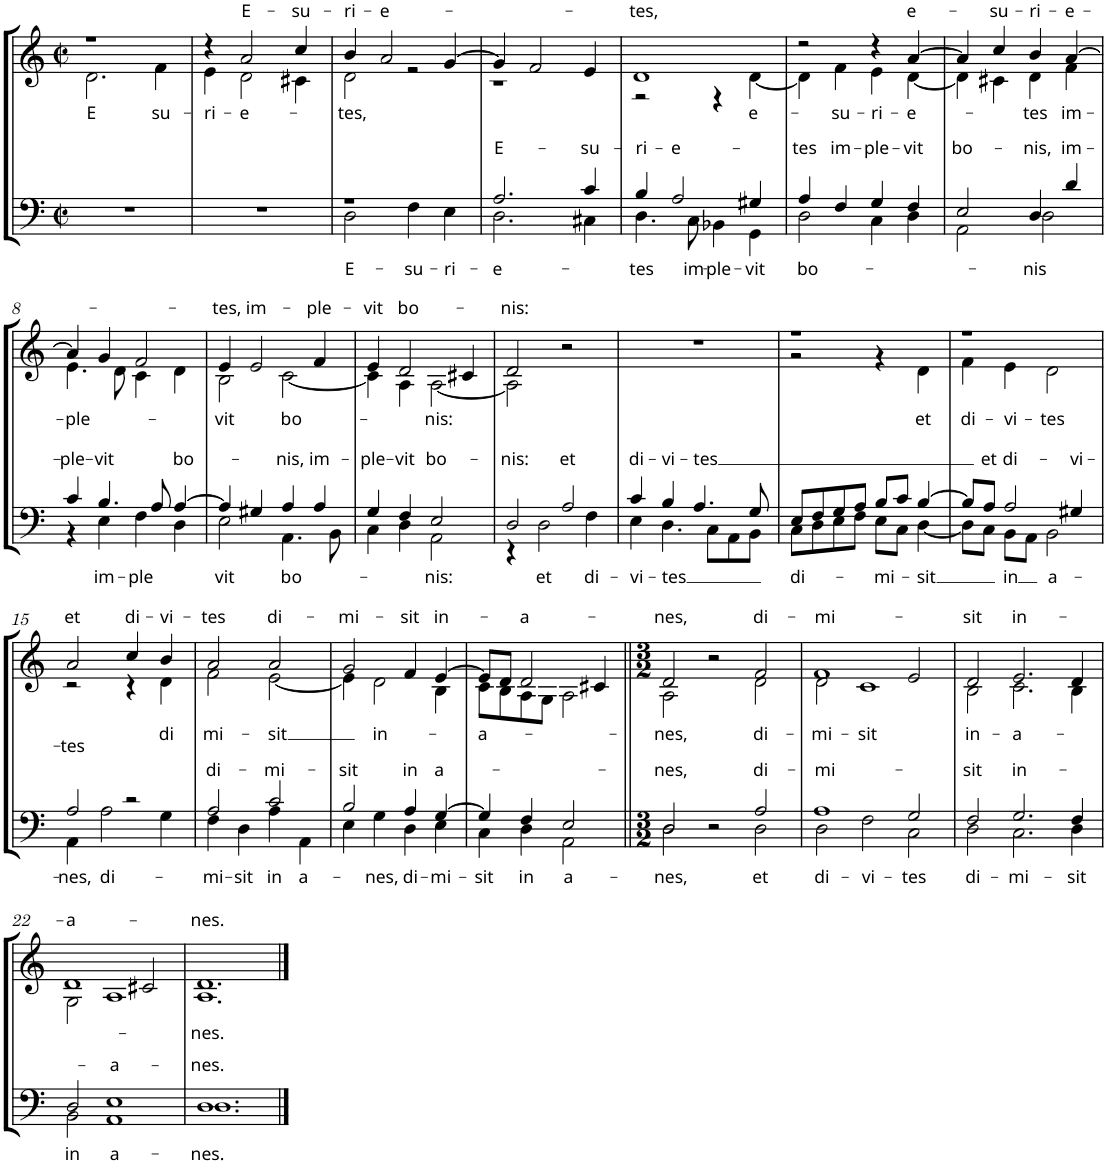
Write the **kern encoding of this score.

**kern	**text	**text	**kern	**text	**text
*part2	*part2	*part2	*part1	*part1	*part1
*staff2	*staff2	*staff2	*staff1	*staff1	*staff1
*I"Bass (2)	*	*	*I"Soprano	*	*
*I'B	*	*	*I'S	*	*
*clefF4	*	*	*clefG2	*	*
*k[]	*	*	*k[]	*	*
*M2/2	*	*	*M2/2	*	*
*met(c|)	*	*	*met(c|)	*	*
=1	=1	=1	=1	=1	=1
*	*	*	*^	*	*
!	!	!	!	!	!LO:LY:b	!
1r	.	.	1r	2.d\	E	.
!	!	!	!	!	!LO:LY:b	!
.	.	.	.	4f\	su-	.
=2	=2	=2	=2	=2	=2	=2
!	!	!	!	!	!LO:LY:b	!
1r	.	.	4r	4e\	-ri-	.
!	!	!	!	!	!	!LO:LY:a
!	!	!	!	!	!LO:LY:b	!
.	.	.	2a/	2d\	-e-	E-
!	!	!	!	!	!	!LO:LY:a
.	.	.	4cc/	4c#X\	.	-su-
=3	=3	=3	=3	=3	=3	=3
*^	*	*	*	*	*	*
!	!	!LO:LY:b	!	!	!	!	!LO:LY:a
!	!	!	!	!	!	!LO:LY:b	!
1r	2D\	E-	.	4b/	2d\	-tes,	-ri-
!	!	!	!	!	!	!	!LO:LY:a
.	.	.	.	2a/	.	.	-e-
!	!	!LO:LY:b	!	!	!	!	!
.	4F\	-su-	.	.	2r	.	.
!	!	!LO:LY:b	!	!	!	!	!
.	4E\	-ri-	.	[>4g/	.	.	.
=4	=4	=4	=4	=4	=4	=4	=4
!	!	!LO:LY:a	!	!	!	!	!
!	!	!LO:LY:b	!	!	!	!	!
2.A/	2.D\	-e-	.	4g/]	1r	.	.
.	.	.	.	2f/	.	.	.
!	!	!LO:LY:a	!	!	!	!	!
4c/	4C#X\	-su-	.	4e/	.	.	.
=5	=5	=5	=5	=5	=5	=5	=5
!	!	!LO:LY:a	!	!	!	!	!
!	!	!LO:LY:b	!	!	!	!	!LO:LY:a
4B/	4.D\	-tes	.	1d	2r	.	-tes,
!	!	!LO:LY:a	!	!	!	!	!
2A/	.	-e-	.	.	.	.	.
!	!	!LO:LY:b	!	!	!	!	!
.	8C\	im-	.	.	.	.	.
!	!	!LO:LY:b	!	!	!	!	!
.	4BB-X\	-ple-	.	.	4r	.	.
!	!	!LO:LY:b	!	!	!	!LO:LY:b	!
4G#X/	4GG\	-vit	.	.	[<4d\	e-	.
=6	=6	=6	=6	=6	=6	=6	=6
!	!	!LO:LY:a	!	!	!	!	!
!	!	!LO:LY:b	!	!	!	!	!
4A/	2D\	bo-	.	2r	4d\]	.	.
!	!	!LO:LY:a	!	!	!	!LO:LY:b	!
4F/	.	im-	.	.	4f\	-su-	.
!	!	!LO:LY:a	!	!	!	!LO:LY:b	!
4G/	4C\	-ple-	.	4r	4e\	-ri-	.
!	!	!LO:LY:a	!	!	!	!	!LO:LY:a
!	!	!	!	!	!	!LO:LY:b	!
4F/	4D\	-vit	.	[>4a/	[<4d\	-e-	e-
=7	=7	=7	=7	=7	=7	=7	=7
!	!	!LO:LY:a	!	!	!	!	!
2E/	2AA\	bo-	.	4a/]	4d\]	.	.
!	!	!	!	!	!	!	!LO:LY:a
.	.	.	.	4cc/	4c#X\	.	-su-
!	!	!LO:LY:a	!	!	!	!	!
!	!	!LO:LY:b	!	!	!	!	!LO:LY:a
!	!	!	!	!	!	!LO:LY:b	!
4D/	2D\	-nis	.	4b/	4d\	-tes	-ri-
!	!	!LO:LY:a	!	!	!	!	!LO:LY:a
!	!	!	!	!	!	!LO:LY:b	!
4d/	.	im-	.	[>4a/	4f\	im-	-e-
!!LO:LB:g=z	!!
=8	=8	=8	=8	=8	=8	=8	=8
!	!	!LO:LY:a	!	!	!	!LO:LY:b	!
4c/	4r	-ple-	.	4a/]	4.e\	-ple-	.
!	!	!LO:LY:a	!	!	!	!	!
!	!	!LO:LY:b	!	!	!	!	!
4.B/	4E\	im-	.	4g/	.	.	.
.	.	.	.	.	8d\	.	.
!	!	!LO:LY:b	!	!	!	!	!
.	4F\	-ple	.	2f/	4c\	.	.
8A/	.	.	.	.	.	.	.
!	!	!LO:LY:a	!	!	!	!	!
[>4A/	4D\	bo-	.	.	4d\	.	.
=9	=9	=9	=9	=9	=9	=9	=9
!	!	!LO:LY:b	!	!	!	!	!LO:LY:a
!	!	!	!	!	!	!LO:LY:b	!
4A/]	2E\	-vit	.	4e/	2B\	-vit	-tes,
!	!	!	!	!	!	!	!LO:LY:a
4G#X/	.	.	.	2e/	.	.	im-
!	!	!LO:LY:a	!	!	!	!	!
!	!	!LO:LY:b	!	!	!	!LO:LY:b	!
4A/	4.AA\	bo-	.	.	[<2c\	bo-	.
!	!	!LO:LY:a	!	!	!	!	!LO:LY:a
4A/	.	im-	.	4f/	.	.	-ple-
.	8BB\	.	.	.	.	.	.
=10	=10	=10	=10	=10	=10	=10	=10
!	!	!LO:LY:a	!	!	!	!	!LO:LY:a
4G/	4C\	-ple-	.	4e/	4c\]	.	-vit
!	!	!LO:LY:a	!	!	!	!	!LO:LY:a
4F/	4D\	-vit	.	2d/	4A\	.	bo-
!	!	!LO:LY:a	!	!	!	!	!
!	!	!LO:LY:b	!	!	!	!LO:LY:b	!
2E/	2AA\	-nis:	.	.	[<2A\	-nis:	.
.	.	.	.	4c#X/	.	.	.
=11	=11	=11	=11	=11	=11	=11	=11
!	!	!LO:LY:a	!	!	!	!	!LO:LY:a
2D/	4r	-nis:	.	2d/	2A\]	.	-nis:
!	!	!LO:LY:b	!	!	!	!	!
.	2D\	et	.	.	.	.	.
!	!	!LO:LY:a	!	!	!	!	!
2A/	.	et	.	2r	2r	.	.
!	!	!LO:LY:b	!	!	!	!	!
.	4F\	di-	.	.	.	.	.
*	*	*	*	*v	*v	*	*
=12	=12	=12	=12	=12	=12	=12
!	!	!LO:LY:a	!	!	!	!
!	!	!LO:LY:b	!	!	!	!
4c/	4E\	-vi-	.	1r	.	.
!	!	!LO:LY:a	!	!	!	!
!	!	!LO:LY:b	!	!	!	!
4B/	4.D\	-tes	.	.	.	.
!	!	!LO:LY:a	!	!	!	!
4.A/	.	-tes	.	.	.	.
.	8C\L	.	.	.	.	.
.	8AA\	.	.	.	.	.
8G/	8BB\J	.	.	.	.	.
=13	=13	=13	=13	=13	=13	=13
!	!	!LO:LY:b	!	!	!	!
*	*	*	*	*^	*	*
8E/L	8C\L	di-	.	1r	2r	.	.
8F/	8D\	.	.	.	.	.	.
8G/	8E\	.	.	.	.	.	.
8A/J	8F\J	.	.	.	.	.	.
!	!	!LO:LY:b	!	!	!	!	!
8B/L	8E\L	-mi-	.	.	4r	.	.
8c/J	8C\J	.	.	.	.	.	.
!	!	!LO:LY:b	!	!	!	!LO:LY:b	!
[>4B/	[<4D\	-sit	.	.	4d\	et	.
=14	=14	=14	=14	=14	=14	=14	=14
!	!	!	!	!	!	!LO:LY:b	!
8B/L]	8D\L]	.	.	1r	4f\	di-	.
!	!	!LO:LY:a	!	!	!	!	!
8A/J	8C\J	et	.	.	.	.	.
!	!	!LO:LY:a	!	!	!	!	!
!	!	!LO:LY:b	!	!	!	!LO:LY:b	!
2A/	8BB\L	in	.	.	4e\	-vi-	.
.	8AA\J	.	.	.	.	.	.
!	!	!LO:LY:b	!	!	!	!LO:LY:b	!
.	2BB\	a-	.	.	2d\	-tes	.
!	!	!LO:LY:a	!	!	!	!	!
4G#X/	.	-vi-	.	.	.	.	.
!!LO:LB:g=z	!!
=15	=15	=15	=15	=15	=15	=15	=15
!	!	!LO:LY:a	!	!	!	!	!
!	!	!LO:LY:b	!	!	!	!	!LO:LY:a
2A/	4AA\	-nes,	.	2a/	2r	.	et
!	!	!LO:LY:b	!	!	!	!	!
.	2A\	di-	.	.	.	.	.
!	!	!	!	!	!	!	!LO:LY:a
2r	.	.	.	4cc/	4r	.	di-
!	!	!	!	!	!	!	!LO:LY:a
!	!	!	!	!	!	!LO:LY:b	!
.	4G\	.	.	4b/	4d\	di	-vi-
=16	=16	=16	=16	=16	=16	=16	=16
!	!	!	!LO:LY:a	!	!	!	!
!	!	!LO:LY:b	!	!	!	!	!LO:LY:a
!	!	!	!	!	!	!LO:LY:b	!
2A/	4F\	-mi-	di-	2a/	2f\	mi-	-tes
!	!	!LO:LY:b	!	!	!	!	!
.	4D\	-sit	.	.	.	.	.
!	!	!	!LO:LY:a	!	!	!	!
!	!	!LO:LY:b	!	!	!	!	!LO:LY:a
!	!	!	!	!	!	!LO:LY:b	!
2c/	4A\	in	-mi-	2a/	[<2e\	-sit	di-
!	!	!LO:LY:b	!	!	!	!	!
.	4AA\	a-	.	.	.	.	.
=17	=17	=17	=17	=17	=17	=17	=17
!	!	!	!LO:LY:a	!	!	!	!LO:LY:a
2B/	4E\	.	-sit	2g/	4e\]	.	-mi-
!	!	!LO:LY:b	!	!	!	!LO:LY:b	!
.	4G\	-nes,	.	.	2d\	in-	.
!	!	!	!LO:LY:a	!	!	!	!
!	!	!LO:LY:b	!	!	!	!	!LO:LY:a
4A/	4D\	di-	in	4f/	.	.	-sit
!	!	!	!LO:LY:a	!	!	!	!
!	!	!LO:LY:b	!	!	!	!	!LO:LY:a
[>4G/	4E\	-mi-	a-	[>4e/	4B\	.	in-
=18	=18	=18	=18	=18	=18	=18	=18
!	!	!LO:LY:b	!	!	!	!LO:LY:b	!
4G/]	4C\	-sit	.	8e/L]	8c\L	-a-	.
.	.	.	.	8d/J	8B\	.	.
!	!	!LO:LY:b	!	!	!	!	!LO:LY:a
4F/	4D\	in	.	2d/	8A\	.	-a-
.	.	.	.	.	8G\J	.	.
!	!	!LO:LY:b	!	!	!	!	!
2E/	2AA\	a-	.	.	2A\	.	.
.	.	.	.	4c#X/	.	.	.
=19||	=19||	=19||	=19||	=19||	=19||	=19||	=19||
*M3/2	*	*	*	*M3/2	*	*	*
!	!	!	!LO:LY:a	!	!	!	!
!	!	!LO:LY:b	!	!	!	!	!LO:LY:a
!	!	!	!	!	!	!LO:LY:b	!
2D/	2D\	-nes,	-nes,	2d/	2A\	-nes,	-nes,
2r	2r	.	.	2r	2r	.	.
!	!	!	!LO:LY:a	!	!	!	!
!	!	!LO:LY:b	!	!	!	!	!LO:LY:a
!	!	!	!	!	!	!LO:LY:b	!
2A/	2D\	et	di-	2f/	2d\	di-	di-
=20	=20	=20	=20	=20	=20	=20	=20
!	!	!	!LO:LY:a	!	!	!	!
!	!	!LO:LY:b	!	!	!	!	!LO:LY:a
!	!	!	!	!	!	!LO:LY:b	!
1A	2D\	di-	-mi-	1f	2d\	-mi-	-mi-
!	!	!LO:LY:b	!	!	!	!LO:LY:b	!
.	2F\	-vi-	.	.	1c	-sit	.
!	!	!LO:LY:b	!	!	!	!	!
2G/	2C\	-tes	.	2e/	.	.	.
=21	=21	=21	=21	=21	=21	=21	=21
!	!	!	!LO:LY:a	!	!	!	!
!	!	!LO:LY:b	!	!	!	!	!LO:LY:a
!	!	!	!	!	!	!LO:LY:b	!
2F/	2D\	di-	-sit	2d/	2B\	in-	-sit
!	!	!	!LO:LY:a	!	!	!	!
!	!	!LO:LY:b	!	!	!	!	!LO:LY:a
!	!	!	!	!	!	!LO:LY:b	!
2.G/	2.C\	-mi-	in-	2.e/	2.c\	-a-	in-
!	!	!LO:LY:b	!	!	!	!	!
4F/	4D\	-sit	.	4d/	4B\	.	.
!!LO:LB:g=z	!!
=22	=22	=22	=22	=22	=22	=22	=22
!	!	!LO:LY:b	!	!	!	!	!LO:LY:a
2D/	2BB\	in	.	1d	2G\	.	-a-
!	!	!	!LO:LY:a	!	!	!	!
!	!	!LO:LY:b	!	!	!	!	!
1E	1AA	a-	-a-	.	1A	.	.
.	.	.	.	2c#X/	.	.	.
=23	=23	=23	=23	=23	=23	=23	=23
!	!	!	!LO:LY:a	!	!	!	!
!	!	!LO:LY:b	!	!	!	!	!LO:LY:a
!	!	!	!	!	!	!LO:LY:b	!
1.D	1.D	-nes.	-nes.	1.d	1.A	-nes.	-nes.
*v	*v	*	*	*	*	*	*
*	*	*	*v	*v	*	*
==	==	==	==	==	==
*-	*-	*-	*-	*-	*-
